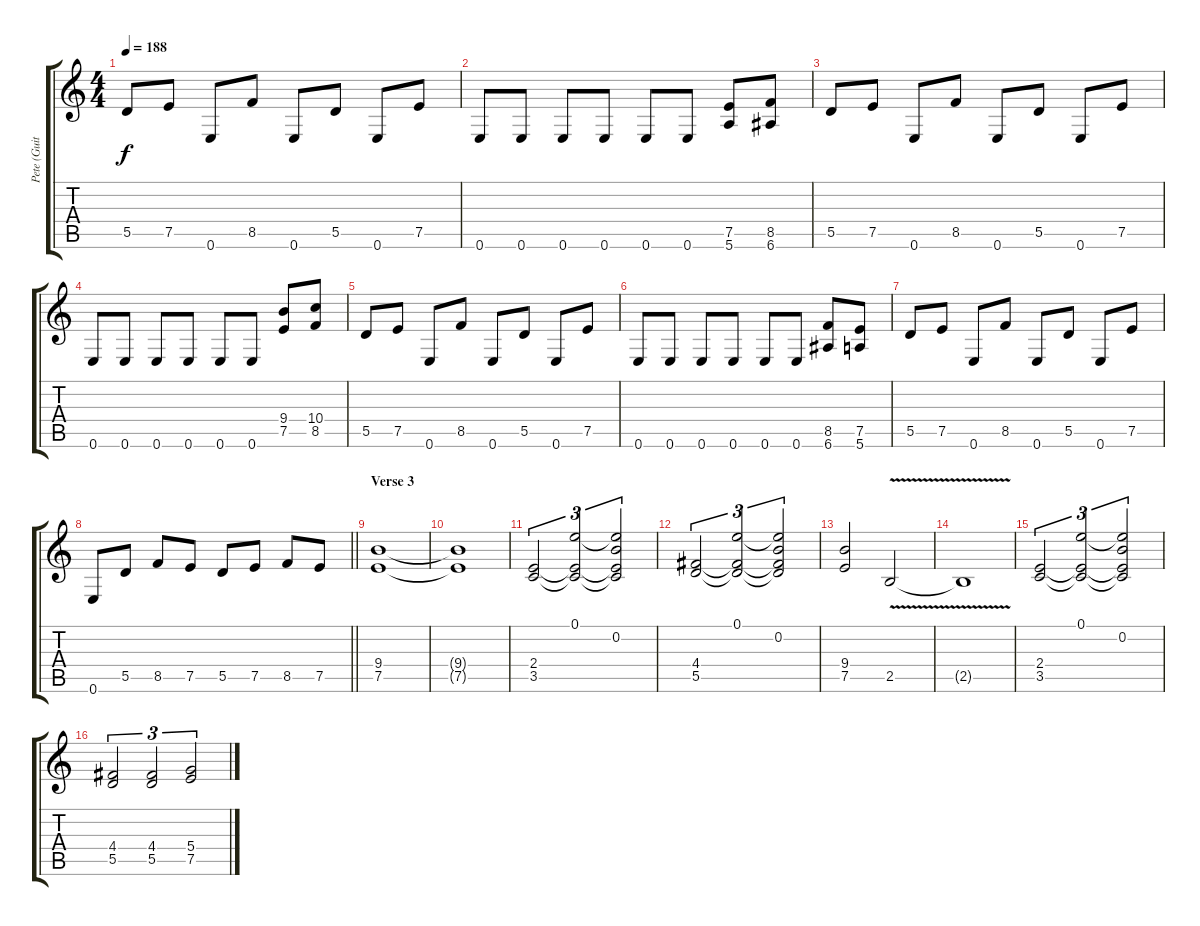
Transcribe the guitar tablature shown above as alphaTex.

\track ("Pete (Guitar I)" "Pete (Guit") {solo instrument distortionguitar}
\staff {score tabs}
\tuning (E4 B3 G3 D3 A2 E2) {hide}
\ts (4 4)
\tempo 188
\clef g2
\ks c
5.5.8{dy f} 7.5.8 0.6.8 8.5.8 0.6.8 5.5.8 0.6.8 7.5.8 |
0.6.8 0.6.8 0.6.8 0.6.8 0.6.8 0.6.8 (7.5 5.6).8 (8.5 6.6).8 |
5.5.8 7.5.8 0.6.8 8.5.8 0.6.8 5.5.8 0.6.8 7.5.8 |
0.6.8 0.6.8 0.6.8 0.6.8 0.6.8 0.6.8 (9.4 7.5).8 (10.4 8.5).8 |
5.5.8 7.5.8 0.6.8 8.5.8 0.6.8 5.5.8 0.6.8 7.5.8 |
0.6.8 0.6.8 0.6.8 0.6.8 0.6.8 0.6.8 (8.5 6.6).8 (7.5 5.6).8 |
5.5.8 7.5.8 0.6.8 8.5.8 0.6.8 5.5.8 0.6.8 7.5.8 |
\barLineRight lightlight
0.6.8 5.5.8 8.5.8 7.5.8 5.5.8 7.5.8 8.5.8 7.5.8 |
\section ("" "Verse 3")
(9.4 7.5).1 |
(9.4{t} 7.5{t}).1 |
(2.4 3.5).2{tu (3 2)} (0.1 2.4{t} 3.5{t}).2{tu (3 2)} (0.1{t} 0.2 2.4{t} 3.5{t}).2{tu (3 2)} |
(4.4 5.5).2{tu (3 2)} (0.1 4.4{t} 5.5{t}).2{tu (3 2)} (0.1{t} 0.2 4.4{t} 5.5{t}).2{tu (3 2)} |
(9.4 7.5).2 2.5{v}.2 |
2.5{t}.1 |
(2.4 3.5).2{tu (3 2)} (0.1 2.4{t} 3.5{t}).2{tu (3 2)} (0.1{t} 0.2 2.4{t} 3.5{t}).2{tu (3 2)} |
(4.4 5.5).2{tu (3 2)} (4.4 5.5).2{tu (3 2)} (5.4 7.5).2{tu (3 2)}
